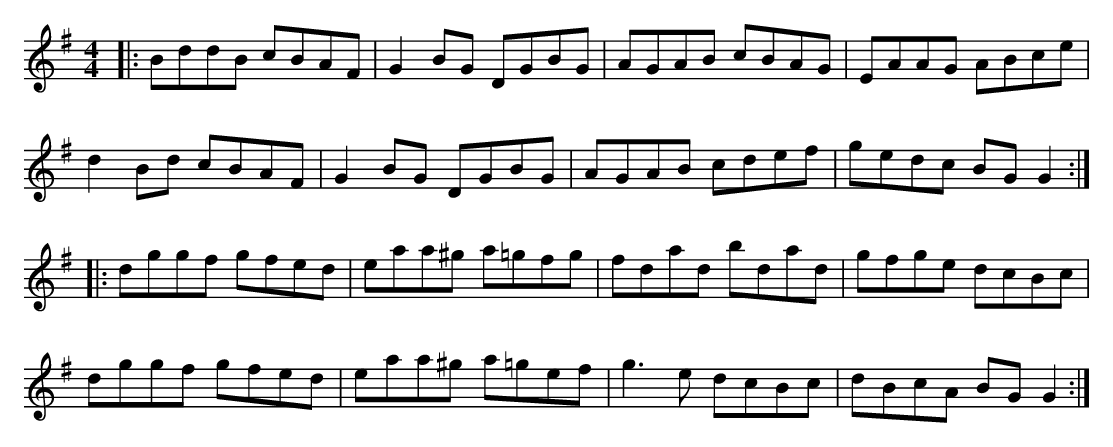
X:1
M:4/4
K:G
|:BddB cBAF|G2BG DGBG|AGAB cBAG|EAAG ABce|
d2Bd cBAF|G2BG DGBG|AGAB cdef|gedc BGG2:|
|:dggf gfed|eaa^g a=gfg|fdad bdad|gfge dcBc|
dggf gfed|eaa^g a=gef|g3e dcBc|dBcA BGG2:|
